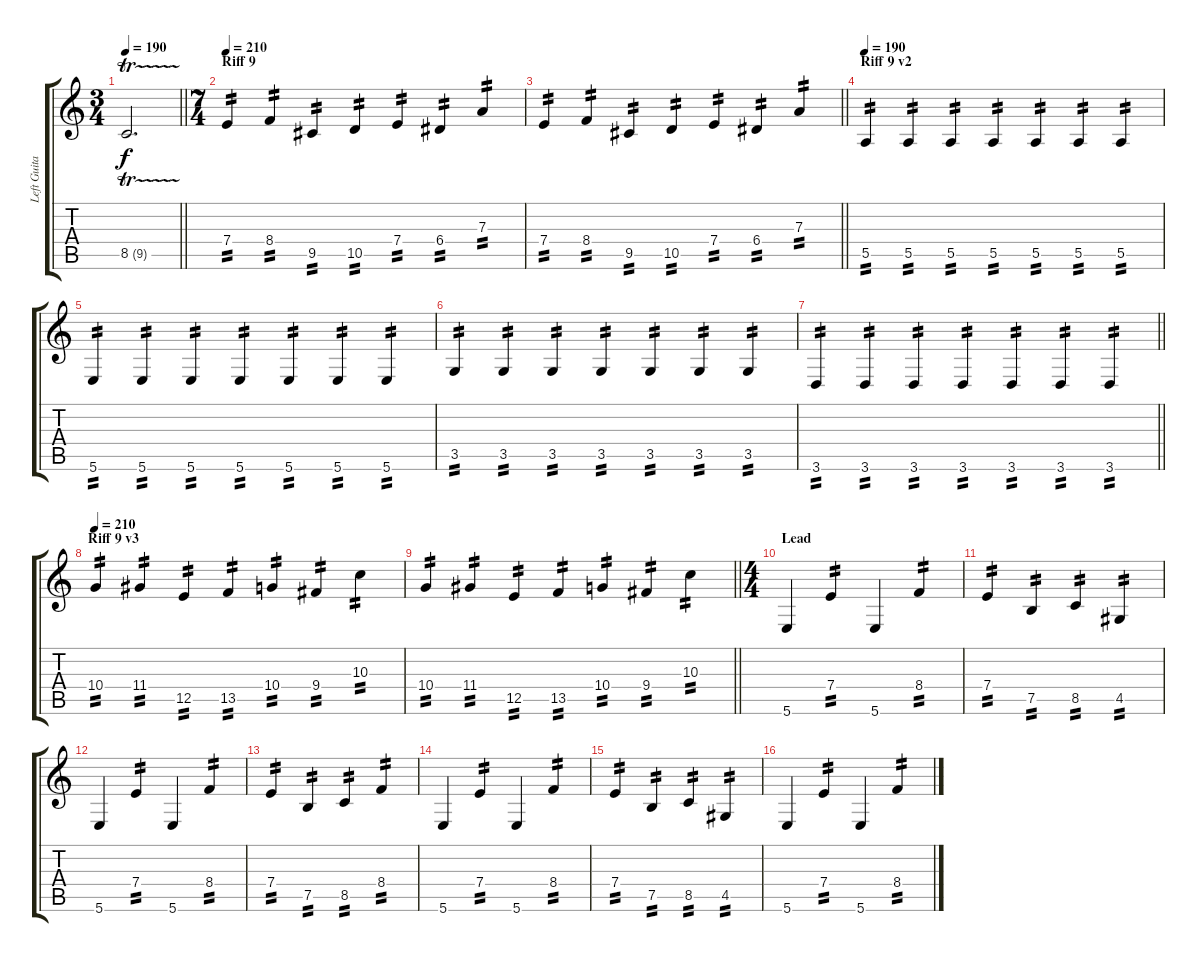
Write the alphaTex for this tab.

\track ("Left Guitar" "Left Guita") {instrument distortionguitar}
\staff {score tabs}
\tuning (B3 Gb3 D3 A2 E2 B1) {hide}
\ts (3 4)
\tempo 190
\clef g2
\barLineRight lightlight
\ks c
8.5{tr (9 16)}.2{d dy f} |
\ts (7 4)
\section ("" "Riff 9")
\tempo 210
7.4.4{tp 2} 8.4.4{tp 2} 9.5.4{tp 2} 10.5.4{tp 2} 7.4.4{tp 2} 6.4.4{tp 2} 7.3.4{tp 2} |
\barLineRight lightlight
7.4.4{tp 2} 8.4.4{tp 2} 9.5.4{tp 2} 10.5.4{tp 2} 7.4.4{tp 2} 6.4.4{tp 2} 7.3.4{tp 2} |
\section ("" "Riff 9 v2")
\tempo 190
5.5.4{tp 2} 5.5.4{tp 2} 5.5.4{tp 2} 5.5.4{tp 2} 5.5.4{tp 2} 5.5.4{tp 2} 5.5.4{tp 2} |
5.6.4{tp 2} 5.6.4{tp 2} 5.6.4{tp 2} 5.6.4{tp 2} 5.6.4{tp 2} 5.6.4{tp 2} 5.6.4{tp 2} |
3.5.4{tp 2} 3.5.4{tp 2} 3.5.4{tp 2} 3.5.4{tp 2} 3.5.4{tp 2} 3.5.4{tp 2} 3.5.4{tp 2} |
\barLineRight lightlight
3.6.4{tp 2} 3.6.4{tp 2} 3.6.4{tp 2} 3.6.4{tp 2} 3.6.4{tp 2} 3.6.4{tp 2} 3.6.4{tp 2} |
\section ("" "Riff 9 v3")
\tempo 210
10.4.4{tp 2} 11.4.4{tp 2} 12.5.4{tp 2} 13.5.4{tp 2} 10.4.4{tp 2} 9.4.4{tp 2} 10.3.4{tp 2} |
\barLineRight lightlight
10.4.4{tp 2} 11.4.4{tp 2} 12.5.4{tp 2} 13.5.4{tp 2} 10.4.4{tp 2} 9.4.4{tp 2} 10.3.4{tp 2} |
\ts (4 4)
\section ("" "Lead")
5.6.4 7.4.4{tp 2} 5.6.4 8.4.4{tp 2} |
7.4.4{tp 2} 7.5.4{tp 2} 8.5.4{tp 2} 4.5.4{tp 2} |
5.6.4 7.4.4{tp 2} 5.6.4 8.4.4{tp 2} |
7.4.4{tp 2} 7.5.4{tp 2} 8.5.4{tp 2} 8.4.4{tp 2} |
5.6.4 7.4.4{tp 2} 5.6.4 8.4.4{tp 2} |
7.4.4{tp 2} 7.5.4{tp 2} 8.5.4{tp 2} 4.5.4{tp 2} |
5.6.4 7.4.4{tp 2} 5.6.4 8.4.4{tp 2}
